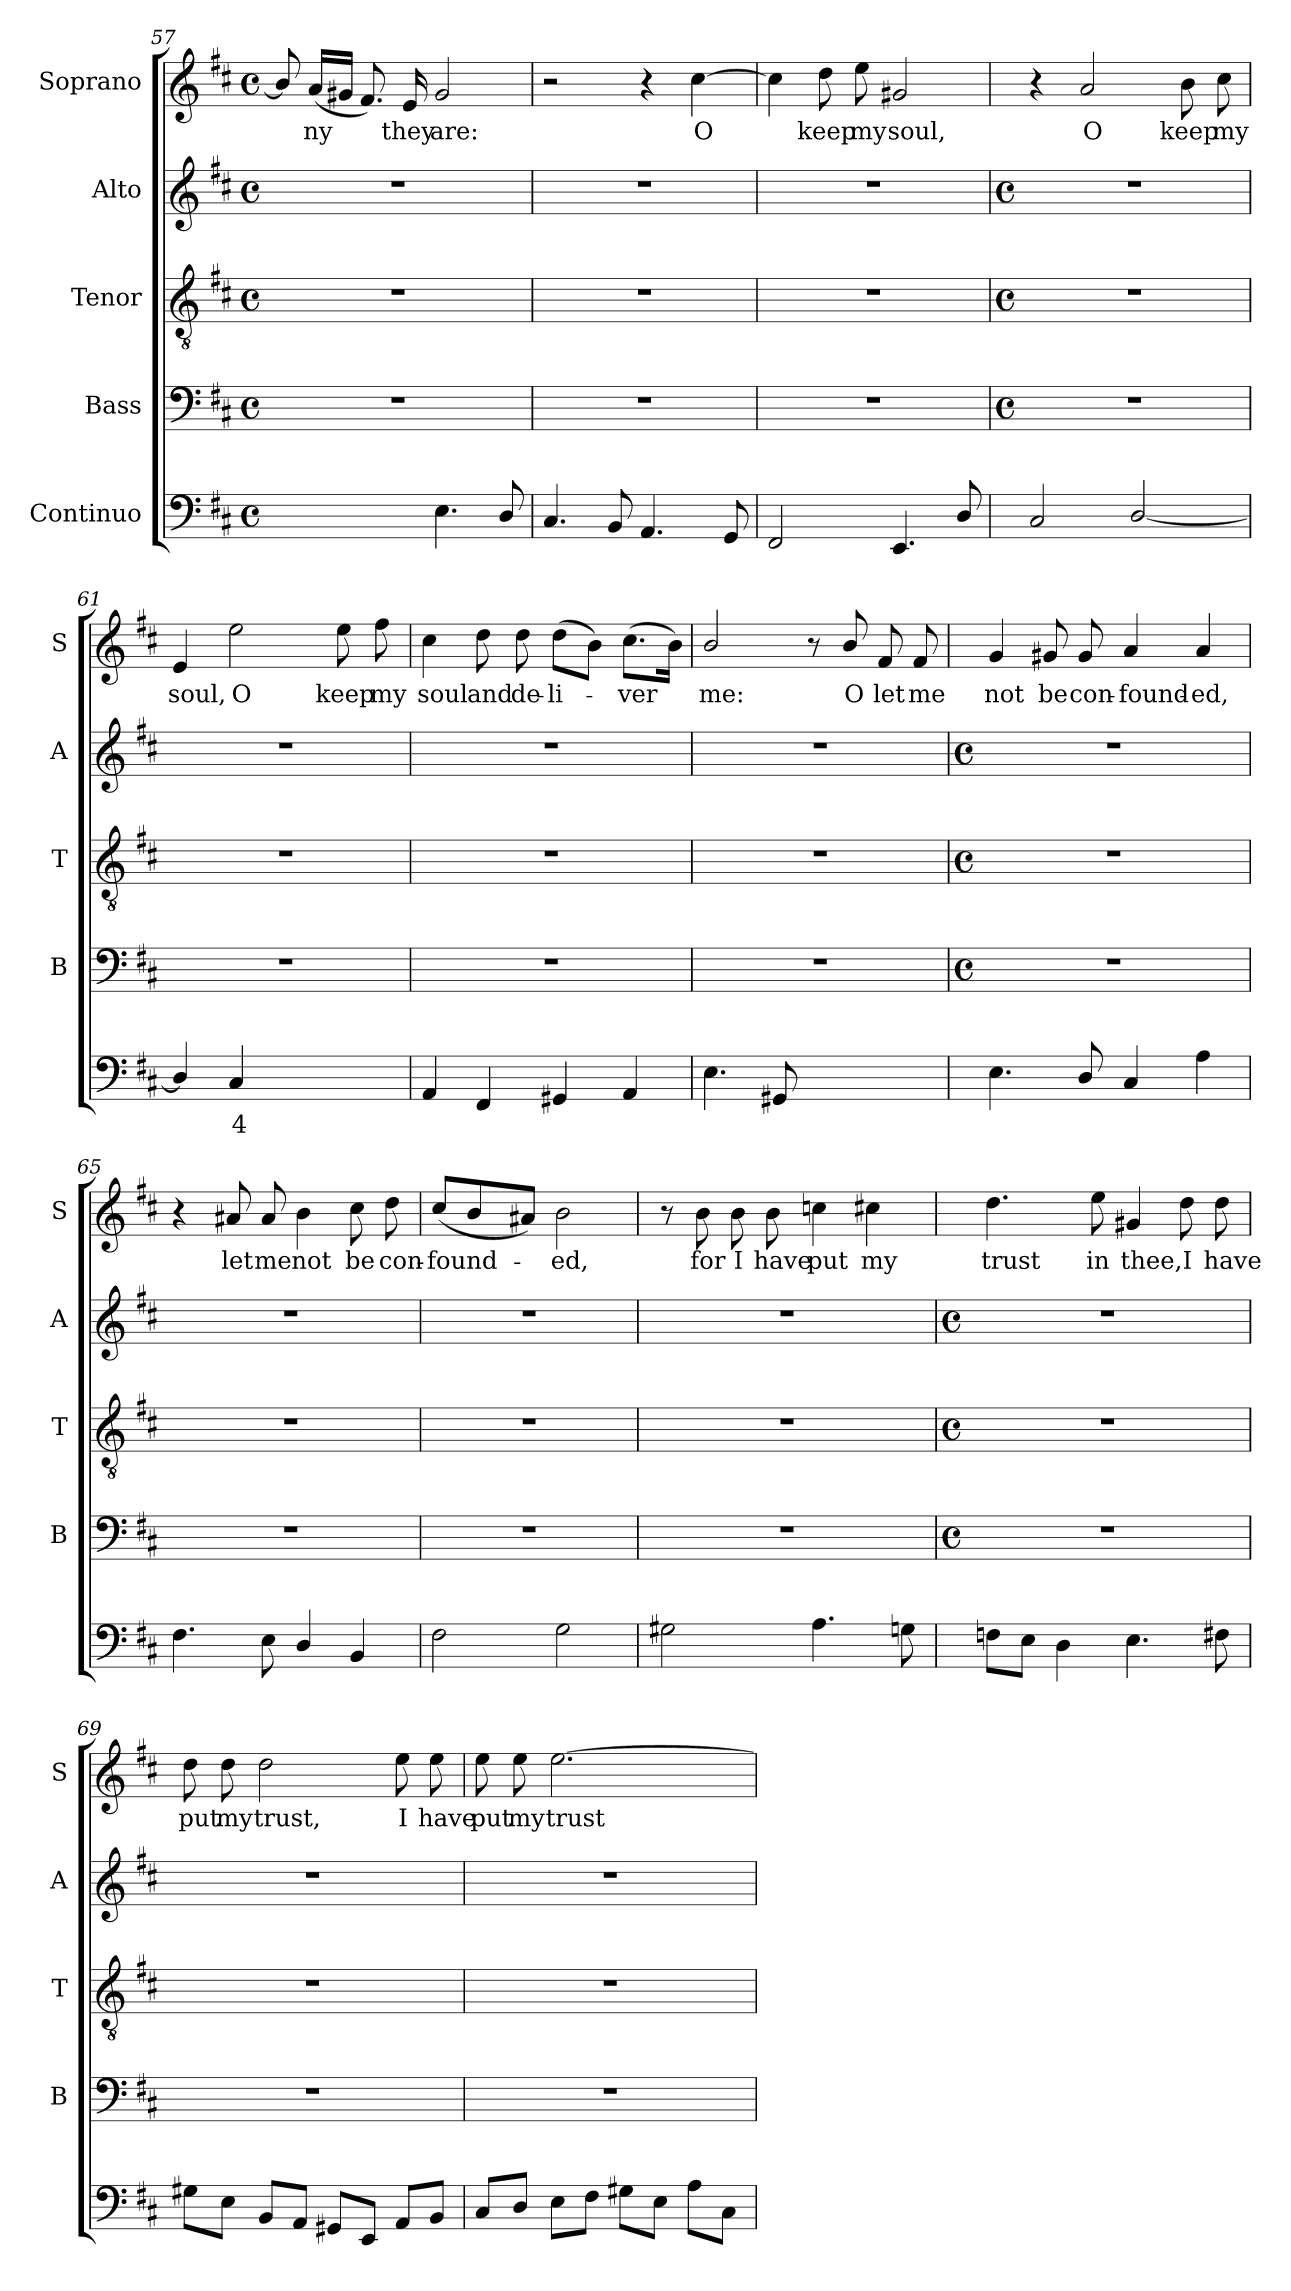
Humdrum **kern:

**kern	**text	**kern	**kern	**kern	**kern	**text
*part5	*part5	*part4	*part3	*part2	*part1	*part1
*staff5	*staff5	*staff4	*staff3	*staff2	*staff1	*staff1
*I"Continuo	*	*I"Bass	*I"Tenor	*I"Alto	*I"Soprano	*
*	*	*I'B	*I'T	*I'A	*I'S	*
*clefF4	*	*clefF4	*clefGv2	*clefG2	*clefG2	*
*k[f#c#]	*	*k[f#c#]	*k[f#c#]	*k[f#c#]	*k[f#c#]	*
*D:	*	*D:	*D:	*D:	*D:	*
*M4/4	*	*M4/4	*M4/4	*M4/4	*M4/4	*
*met(c)	*	*met(c)	*met(c)	*met(c)	*met(c)	*
=57	=57	=57	=57	=57	=57	=57
!	!LO:LY:b	!	!	!	!	!
[4BByy	4	1r	1r	1r	8b/]	.
!	!	!	!	!	!	!LO:LY:b
.	.	.	.	.	(<16aLL	ny
.	.	.	.	.	16g#XJJ	.
!	!LO:LY:b	!	!	!	!	!
4BByy]	3	.	.	.	8.f#)	.
!	!	!	!	!	!	!LO:LY:b
.	.	.	.	.	16e	they
!	!	!	!	!	!	!LO:LY:b
4.E	.	.	.	.	2g#	are:
8D/	.	.	.	.	.	.
=58	=58	=58	=58	=58	=58	=58
4.C#	.	1r	1r	1r	2r	.
8BB	.	.	.	.	.	.
4.AA	.	.	.	.	4r	.
!	!	!	!	!	!	!LO:LY:b
.	.	.	.	.	[4cc#	O
8GG	.	.	.	.	.	.
=59	=59	=59	=59	=59	=59	=59
2FF#	.	1r	1r	1r	4cc#]	.
!	!	!	!	!	!	!LO:LY:b
.	.	.	.	.	8dd	keep
!	!	!	!	!	!	!LO:LY:b
.	.	.	.	.	8ee	my
!	!	!	!	!	!	!LO:LY:b
4.EE	.	.	.	.	2g#X	soul,
8D/	.	.	.	.	.	.
!!LO:LB:g=z
=60	=60	=60	=60	=60	=60	=60
*	*	*M4/4	*M4/4	*M4/4	*	*
*	*	*met(c)	*met(c)	*met(c)	*	*
2C#	.	1r	1r	1r	4r	.
!	!	!	!	!	!	!LO:LY:b
.	.	.	.	.	2a	O
[2D/	.	.	.	.	.	.
!	!	!	!	!	!	!LO:LY:b
.	.	.	.	.	8b	keep
!	!	!	!	!	!	!LO:LY:b
.	.	.	.	.	8cc#	my
=61	=61	=61	=61	=61	=61	=61
!	!	!	!	!	!	!LO:LY:b
4D/]	.	1r	1r	1r	4e	soul,
!	!LO:LY:b	!	!	!	!	!LO:LY:b
4C#	4	.	.	.	2ee	O
!	!LO:LY:b	!	!	!	!	!
[4Eyy	4	.	.	.	.	.
!	!LO:LY:b	!	!	!	!	!LO:LY:b
4Eyy]	3	.	.	.	8ee	keep
!	!	!	!	!	!	!LO:LY:b
.	.	.	.	.	8ff#	my
=62	=62	=62	=62	=62	=62	=62
!	!	!	!	!	!	!LO:LY:b
4AA	.	1r	1r	1r	4cc#	soul
!	!	!	!	!	!	!LO:LY:b
4FF#	.	.	.	.	8dd	and
!	!	!	!	!	!	!LO:LY:b
.	.	.	.	.	8dd	de-
!	!	!	!	!	!	!LO:LY:b
4GG#X	.	.	.	.	(>8ddL	-li-
.	.	.	.	.	8bJ)	.
!	!	!	!	!	!	!LO:LY:b
4AA	.	.	.	.	(>8.cc#L	ver
.	.	.	.	.	16bJ)	.
=63	=63	=63	=63	=63	=63	=63
!	!	!	!	!	!	!LO:LY:b
4.E	.	1r	1r	1r	2b/	me:
8GG#X	.	.	.	.	.	.
!	!LO:LY:b	!	!	!	!	!
[4BByy	4	.	.	.	8r	.
!	!	!	!	!	!	!LO:LY:b
.	.	.	.	.	8b/	O
!	!LO:LY:b	!	!	!	!	!LO:LY:b
4BByy]	3	.	.	.	8f#	let
!	!	!	!	!	!	!LO:LY:b
.	.	.	.	.	8f#	me
!!LO:LB:g=z
=64	=64	=64	=64	=64	=64	=64
*	*	*M4/4	*M4/4	*M4/4	*	*
*	*	*met(c)	*met(c)	*met(c)	*	*
!	!	!	!	!	!	!LO:LY:b
4.E	.	1r	1r	1r	4g	not
!	!	!	!	!	!	!LO:LY:b
.	.	.	.	.	8g#X	be
!	!	!	!	!	!	!LO:LY:b
8D/	.	.	.	.	8g#	con-
!	!	!	!	!	!	!LO:LY:b
4C#	.	.	.	.	4a	-found-
!	!	!	!	!	!	!LO:LY:b
4A	.	.	.	.	4a	-ed,
=65	=65	=65	=65	=65	=65	=65
4.F#	.	1r	1r	1r	4r	.
!	!	!	!	!	!	!LO:LY:b
.	.	.	.	.	8a#X	let
!	!	!	!	!	!	!LO:LY:b
8E	.	.	.	.	8a#	me
!	!	!	!	!	!	!LO:LY:b
4D/	.	.	.	.	4b	not
!	!	!	!	!	!	!LO:LY:b
4BB	.	.	.	.	8cc#	be
!	!	!	!	!	!	!LO:LY:b
.	.	.	.	.	8dd	con-
=66	=66	=66	=66	=66	=66	=66
!	!	!	!	!	!	!LO:LY:b
2F#	.	1r	1r	1r	(<8cc#L	-found-
.	.	.	.	.	4b/	.
.	.	.	.	.	8a#XJ)	.
!	!	!	!	!	!	!LO:LY:b
2G	.	.	.	.	2b	ed,
=67	=67	=67	=67	=67	=67	=67
2G#X	.	1r	1r	1r	8r	.
!	!	!	!	!	!	!LO:LY:b
.	.	.	.	.	8b	for
!	!	!	!	!	!	!LO:LY:b
.	.	.	.	.	8b	I
!	!	!	!	!	!	!LO:LY:b
.	.	.	.	.	8b	have
!	!	!	!	!	!	!LO:LY:b
4.A	.	.	.	.	4ccn	put
!	!	!	!	!	!	!LO:LY:b
.	.	.	.	.	4cc#X	my
8Gn	.	.	.	.	.	.
!!LO:LB:g=z
=68	=68	=68	=68	=68	=68	=68
*	*	*M4/4	*M4/4	*M4/4	*	*
*	*	*met(c)	*met(c)	*met(c)	*	*
!	!	!	!	!	!	!LO:LY:b
8FnL	.	1r	1r	1r	4.dd	trust
8EJ	.	.	.	.	.	.
4D	.	.	.	.	.	.
!	!	!	!	!	!	!LO:LY:b
.	.	.	.	.	8ee	in
!	!	!	!	!	!	!LO:LY:b
4.E	.	.	.	.	4g#X	thee,
!	!	!	!	!	!	!LO:LY:b
.	.	.	.	.	8dd	I
!	!	!	!	!	!	!LO:LY:b
8F#X	.	.	.	.	8dd	have
=69	=69	=69	=69	=69	=69	=69
!	!	!	!	!	!	!LO:LY:b
8G#XL	.	1r	1r	1r	8dd	put
!	!	!	!	!	!	!LO:LY:b
8EJ	.	.	.	.	8dd	my
!	!	!	!	!	!	!LO:LY:b
8BBL	.	.	.	.	2dd	trust,
8AAJ	.	.	.	.	.	.
8GG#XL	.	.	.	.	.	.
8EEJ	.	.	.	.	.	.
!	!	!	!	!	!	!LO:LY:b
8AAL	.	.	.	.	8ee	I
!	!	!	!	!	!	!LO:LY:b
8BBJ	.	.	.	.	8ee	have
=70	=70	=70	=70	=70	=70	=70
!	!	!	!	!	!	!LO:LY:b
8C#L	.	1r	1r	1r	8ee	put
!	!	!	!	!	!	!LO:LY:b
8DJ	.	.	.	.	8ee	my
!	!	!	!	!	!	!LO:LY:b
8EL	.	.	.	.	[2.ee	trust
8F#J	.	.	.	.	.	.
8G#XL	.	.	.	.	.	.
8EJ	.	.	.	.	.	.
8AL	.	.	.	.	.	.
8C#J	.	.	.	.	.	.
=	=	=	=	=	=	=
*-	*-	*-	*-	*-	*-	*-
